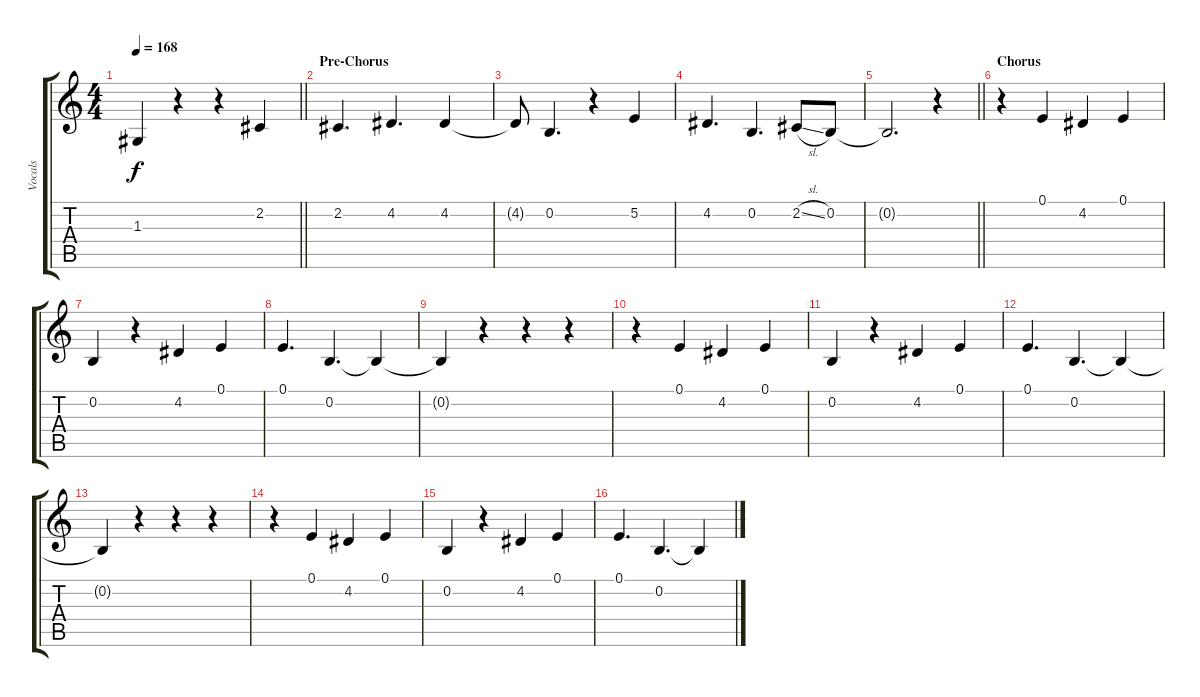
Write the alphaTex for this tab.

\track ("Vocals" "Vocals") {instrument altosax}
\staff {score tabs}
\tuning (E4 B3 G3 D3 A2 E2) {hide}
\ts (4 4)
\tempo 168
\clef g2
\barLineRight lightlight
\ks c
1.3{t}.4{dy f} r.4 r.4 2.2.4 |
\section ("" "Pre-Chorus")
2.2.4{d} 4.2.4{d} 4.2.4 |
4.2{t}.8 0.2.4{d} r.4 5.2.4 |
4.2.4{d} 0.2.4{d} 2.2{sl}.8 0.2.8 |
\barLineRight lightlight
0.2{t}.2{d} r.4 |
\section ("" "Chorus")
r.4 0.1.4 4.2.4 0.1.4 |
0.2.4 r.4 4.2.4 0.1.4 |
0.1.4{d} 0.2.4{d} 0.2{t}.4 |
0.2{t}.4 r.4 r.4 r.4 |
r.4 0.1.4 4.2.4 0.1.4 |
0.2.4 r.4 4.2.4 0.1.4 |
0.1.4{d} 0.2.4{d} 0.2{t}.4 |
0.2{t}.4 r.4 r.4 r.4 |
r.4 0.1.4 4.2.4 0.1.4 |
0.2.4 r.4 4.2.4 0.1.4 |
0.1.4{d} 0.2.4{d} 0.2{t}.4
